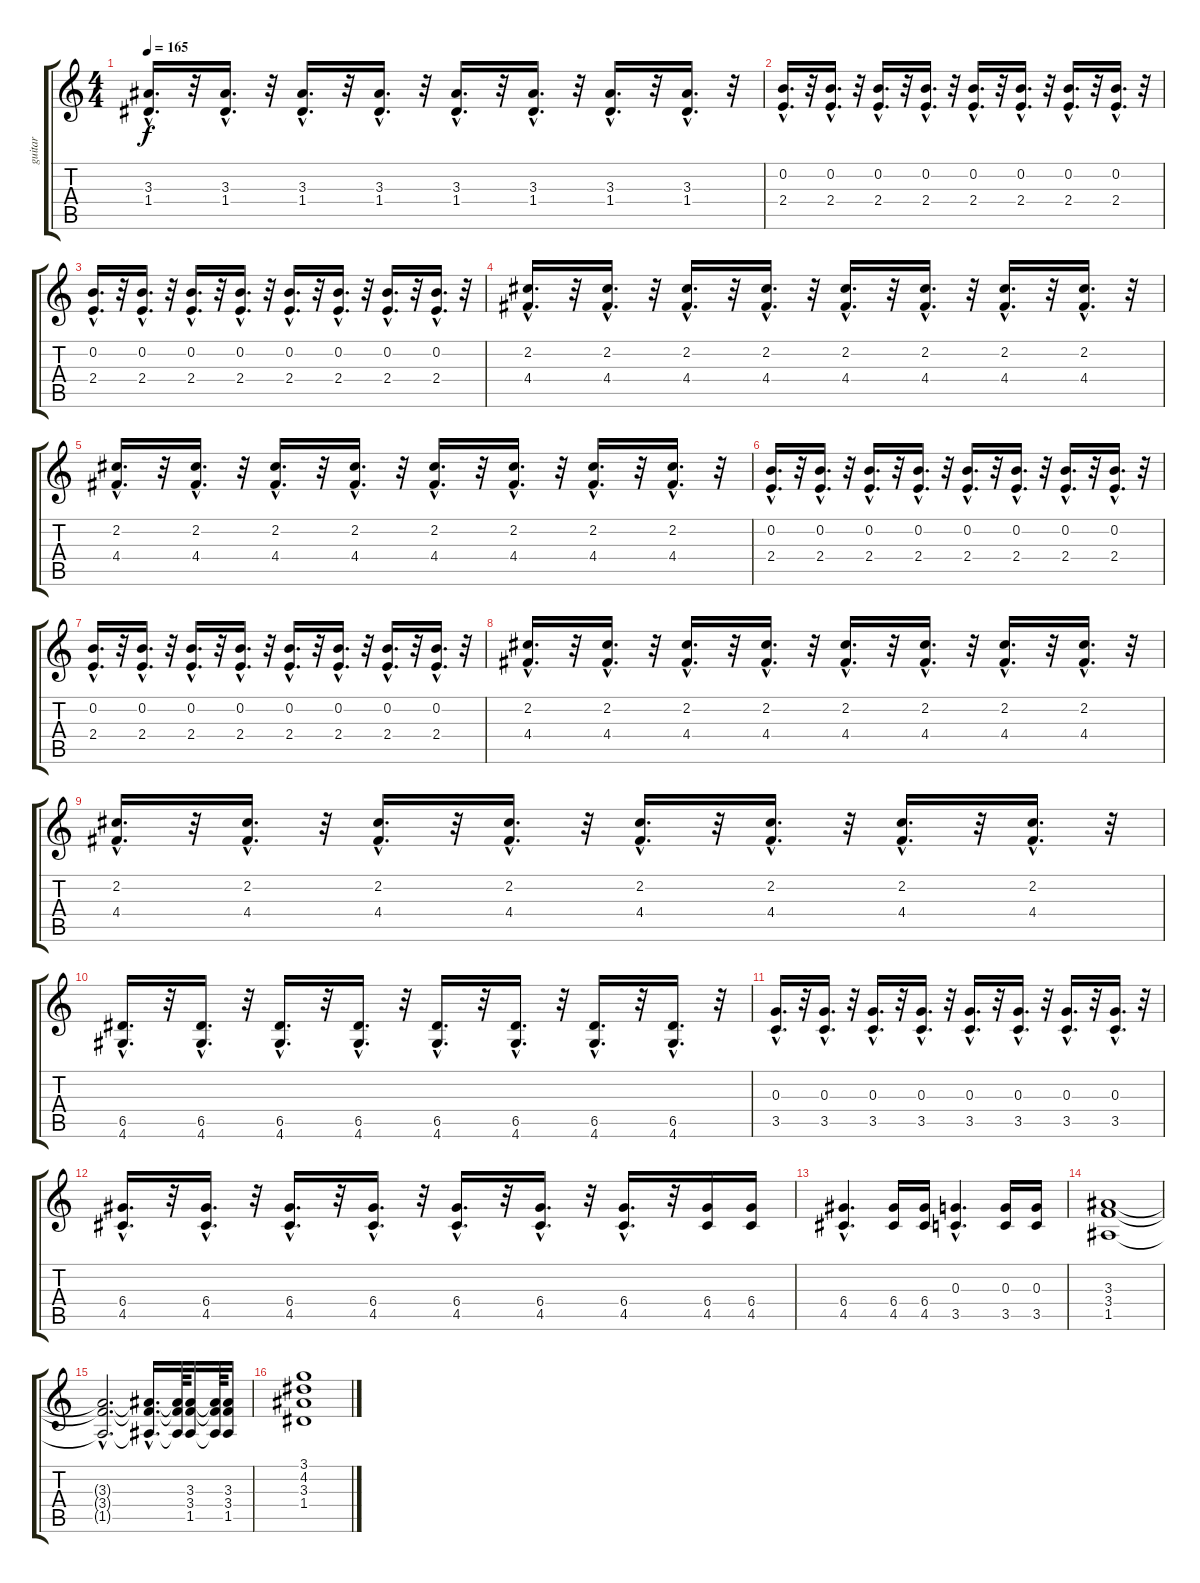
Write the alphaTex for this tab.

\track ("guitar" "guitar") {instrument overdrivenguitar}
\staff {score tabs}
\tuning (E4 B3 G3 D3 A2 E2) {hide}
\ts (4 4)
\tempo 165
\clef g2
\ks c
(3.3{hac} 1.4{hac}).16{d dy f} r.32 (3.3{hac} 1.4{hac}).16{d} r.32 (3.3{hac} 1.4{hac}).16{d} r.32 (3.3{hac} 1.4{hac}).16{d} r.32 (3.3{hac} 1.4{hac}).16{d} r.32 (3.3{hac} 1.4{hac}).16{d} r.32 (3.3{hac} 1.4{hac}).16{d} r.32 (3.3{hac} 1.4{hac}).16{d} r.32 |
(0.2{hac} 2.4{hac}).16{d} r.32 (0.2{hac} 2.4{hac}).16{d} r.32 (0.2{hac} 2.4{hac}).16{d} r.32 (0.2{hac} 2.4{hac}).16{d} r.32 (0.2{hac} 2.4{hac}).16{d} r.32 (0.2{hac} 2.4{hac}).16{d} r.32 (0.2{hac} 2.4{hac}).16{d} r.32 (0.2{hac} 2.4{hac}).16{d} r.32 |
(0.2{hac} 2.4{hac}).16{d} r.32 (0.2{hac} 2.4{hac}).16{d} r.32 (0.2{hac} 2.4{hac}).16{d} r.32 (0.2{hac} 2.4{hac}).16{d} r.32 (0.2{hac} 2.4{hac}).16{d} r.32 (0.2{hac} 2.4{hac}).16{d} r.32 (0.2{hac} 2.4{hac}).16{d} r.32 (0.2{hac} 2.4{hac}).16{d} r.32 |
(2.2{hac} 4.4{hac}).16{d} r.32 (2.2{hac} 4.4{hac}).16{d} r.32 (2.2{hac} 4.4{hac}).16{d} r.32 (2.2{hac} 4.4{hac}).16{d} r.32 (2.2{hac} 4.4{hac}).16{d} r.32 (2.2{hac} 4.4{hac}).16{d} r.32 (2.2{hac} 4.4{hac}).16{d} r.32 (2.2{hac} 4.4{hac}).16{d} r.32 |
(2.2{hac} 4.4{hac}).16{d} r.32 (2.2{hac} 4.4{hac}).16{d} r.32 (2.2{hac} 4.4{hac}).16{d} r.32 (2.2{hac} 4.4{hac}).16{d} r.32 (2.2{hac} 4.4{hac}).16{d} r.32 (2.2{hac} 4.4{hac}).16{d} r.32 (2.2{hac} 4.4{hac}).16{d} r.32 (2.2{hac} 4.4{hac}).16{d} r.32 |
(0.2{hac} 2.4{hac}).16{d} r.32 (0.2{hac} 2.4{hac}).16{d} r.32 (0.2{hac} 2.4{hac}).16{d} r.32 (0.2{hac} 2.4{hac}).16{d} r.32 (0.2{hac} 2.4{hac}).16{d} r.32 (0.2{hac} 2.4{hac}).16{d} r.32 (0.2{hac} 2.4{hac}).16{d} r.32 (0.2{hac} 2.4{hac}).16{d} r.32 |
(0.2{hac} 2.4{hac}).16{d} r.32 (0.2{hac} 2.4{hac}).16{d} r.32 (0.2{hac} 2.4{hac}).16{d} r.32 (0.2{hac} 2.4{hac}).16{d} r.32 (0.2{hac} 2.4{hac}).16{d} r.32 (0.2{hac} 2.4{hac}).16{d} r.32 (0.2{hac} 2.4{hac}).16{d} r.32 (0.2{hac} 2.4{hac}).16{d} r.32 |
(2.2{hac} 4.4{hac}).16{d} r.32 (2.2{hac} 4.4{hac}).16{d} r.32 (2.2{hac} 4.4{hac}).16{d} r.32 (2.2{hac} 4.4{hac}).16{d} r.32 (2.2{hac} 4.4{hac}).16{d} r.32 (2.2{hac} 4.4{hac}).16{d} r.32 (2.2{hac} 4.4{hac}).16{d} r.32 (2.2{hac} 4.4{hac}).16{d} r.32 |
(2.2{hac} 4.4{hac}).16{d} r.32 (2.2{hac} 4.4{hac}).16{d} r.32 (2.2{hac} 4.4{hac}).16{d} r.32 (2.2{hac} 4.4{hac}).16{d} r.32 (2.2{hac} 4.4{hac}).16{d} r.32 (2.2{hac} 4.4{hac}).16{d} r.32 (2.2{hac} 4.4{hac}).16{d} r.32 (2.2{hac} 4.4{hac}).16{d} r.32 |
(6.5{hac} 4.6{hac}).16{d} r.32 (6.5{hac} 4.6{hac}).16{d} r.32 (6.5{hac} 4.6{hac}).16{d} r.32 (6.5{hac} 4.6{hac}).16{d} r.32 (6.5{hac} 4.6{hac}).16{d} r.32 (6.5{hac} 4.6{hac}).16{d} r.32 (6.5{hac} 4.6{hac}).16{d} r.32 (6.5{hac} 4.6{hac}).16{d} r.32 |
(0.3{hac} 3.5{hac}).16{d} r.32 (0.3{hac} 3.5{hac}).16{d} r.32 (0.3{hac} 3.5{hac}).16{d} r.32 (0.3{hac} 3.5{hac}).16{d} r.32 (0.3{hac} 3.5{hac}).16{d} r.32 (0.3{hac} 3.5{hac}).16{d} r.32 (0.3{hac} 3.5{hac}).16{d} r.32 (0.3{hac} 3.5{hac}).16{d} r.32 |
(6.4{hac} 4.5{hac}).16{d} r.32 (6.4{hac} 4.5{hac}).16{d} r.32 (6.4{hac} 4.5{hac}).16{d} r.32 (6.4{hac} 4.5{hac}).16{d} r.32 (6.4{hac} 4.5{hac}).16{d} r.32 (6.4{hac} 4.5{hac}).16{d} r.32 (6.4{hac} 4.5{hac}).16{d} r.32 (6.4 4.5).16 (6.4 4.5).16 |
(6.4{hac} 4.5{hac}).4{d} (6.4 4.5).16 (6.4 4.5).16 (0.3{hac} 3.5{hac}).4{d} (0.3 3.5).16 (0.3 3.5).16 |
(3.3 3.4 1.5).1 |
(3.3{hac t} 3.4{hac t} 1.5{hac t}).2{d} (3.3{hac t} 3.4{hac t} 1.5{hac t}).16{d} (3.3{t} 3.4{t} 1.5{t}).64 (3.3 3.4 1.5).16 (3.3{t} 3.4{t} 1.5{t}).64 (3.3 3.4 1.5).16 |
(3.1 4.2 3.3 1.4).1
